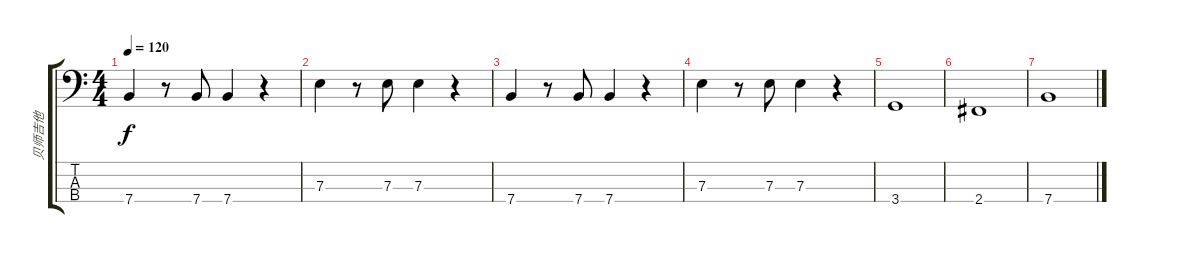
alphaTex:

\track ("贝师吉他" "贝师吉他") {instrument electricbassfinger}
\staff {score tabs}
\tuning (G2 D2 A1 E1) {hide}
\ts (4 4)
\tempo 120
\clef f4
\ks c
7.4.4{dy f} r.8 7.4.8 7.4.4 r.4 |
7.3.4 r.8 7.3.8 7.3.4 r.4 |
7.4.4 r.8 7.4.8 7.4.4 r.4 |
7.3.4 r.8 7.3.8 7.3.4 r.4 |
3.4.1 |
2.4.1 |
7.4.1
